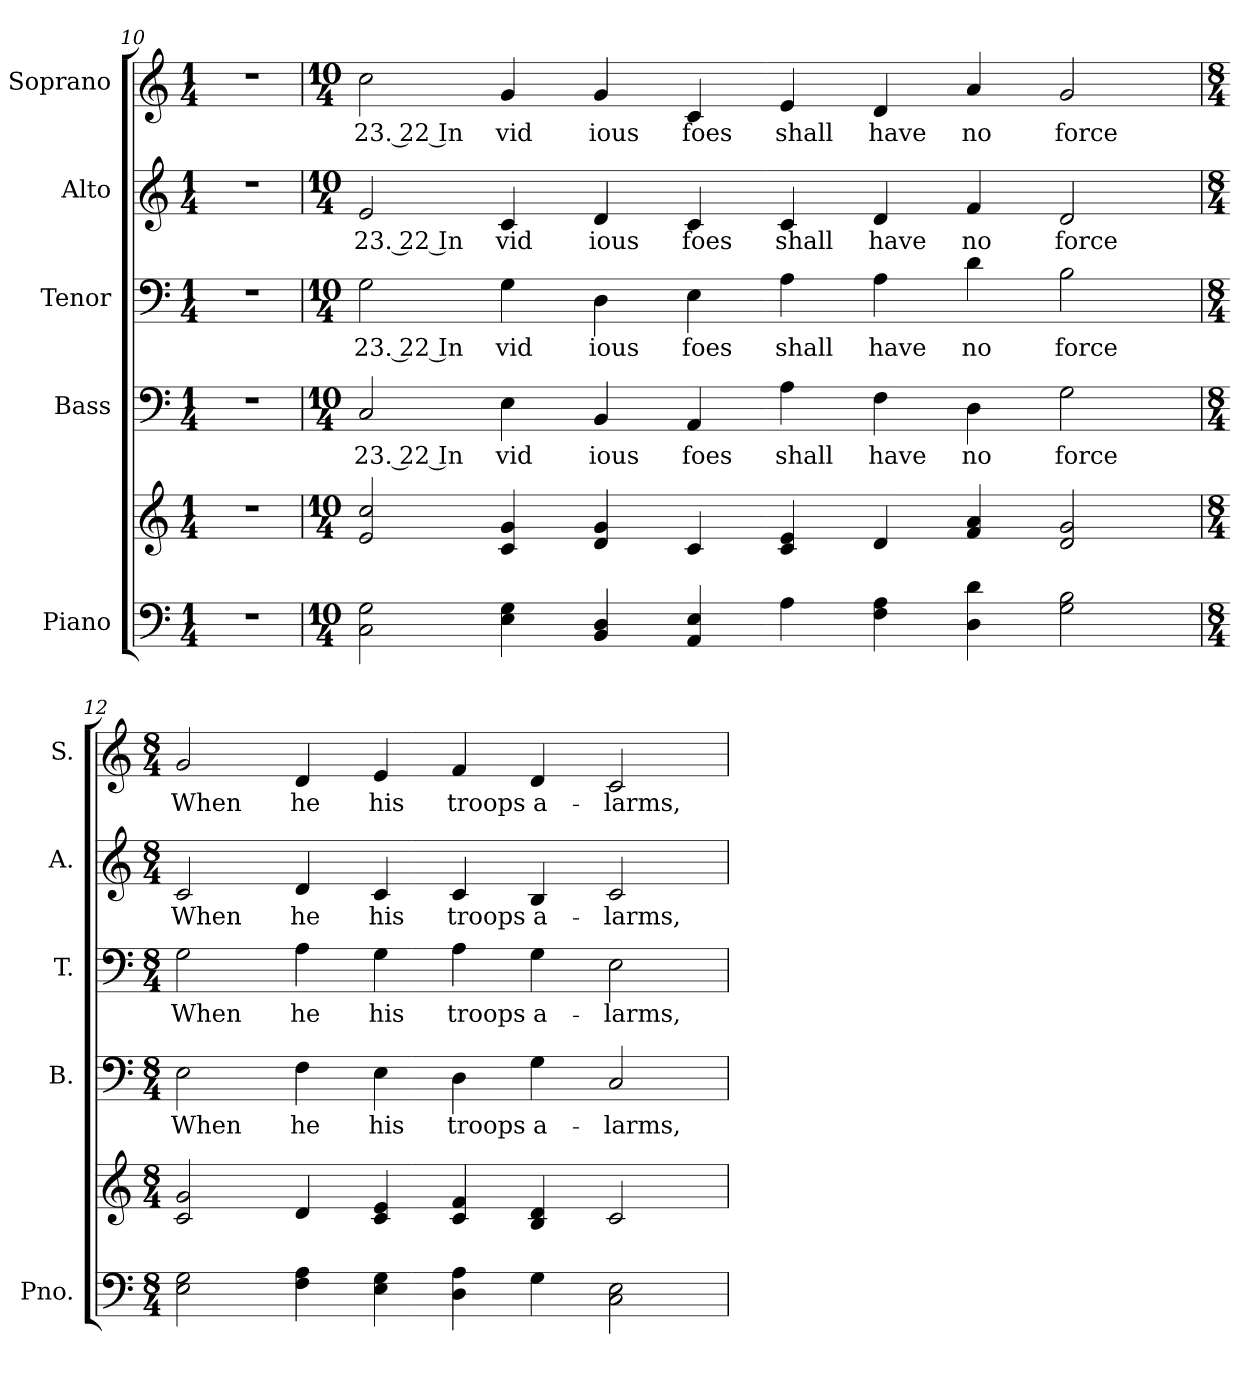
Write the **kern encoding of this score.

**kern	**kern	**kern	**text	**kern	**text	**kern	**text	**kern	**text
*part5	*part5	*part4	*part4	*part3	*part3	*part2	*part2	*part1	*part1
*staff6	*staff5	*staff4	*staff4	*staff3	*staff3	*staff2	*staff2	*staff1	*staff1
*I"Piano	*	*I"Bass	*	*I"Tenor	*	*I"Alto	*	*I"Soprano	*
*I'Pno.	*	*I'B.	*	*I'T.	*	*I'A.	*	*I'S.	*
*clefF4	*clefG2	*clefF4	*	*clefF4	*	*clefG2	*	*clefG2	*
*k[]	*k[]	*k[]	*	*k[]	*	*k[]	*	*k[]	*
*C:	*C:	*C:	*	*C:	*	*C:	*	*C:	*
*M1/4	*M1/4	*M1/4	*	*M1/4	*	*M1/4	*	*M1/4	*
=10	=10	=10	=10	=10	=10	=10	=10	=10	=10
!LO:N:vis=1	!LO:N:vis=1	!LO:N:vis=1	!	!LO:N:vis=1	!	!LO:N:vis=1	!	!LO:N:vis=1	!
4r	4r	4r	.	4r	.	4r	.	4r	.
!!LO:PB:g=z
=11	=11	=11	=11	=11	=11	=11	=11	=11	=11
*M10/4	*M10/4	*M10/4	*	*M10/4	*	*M10/4	*	*M10/4	*
!	!	!	!LO:LY:b:color=#000000	!	!	!	!	!	!
!	!	!	!	!	!LO:LY:b:color=#000000	!	!	!	!
!	!	!	!	!	!	!	!LO:LY:b:color=#000000	!	!
!	!	!	!	!	!	!	!	!	!LO:LY:b:color=#000000
2Ci\ 2Gi	2ei/ 2cci	2Ci/	23. 22 In	2Gi\	23. 22 In	2ei/	23. 22 In	2cci\	23. 22 In
!	!	!	!LO:LY:b:color=#000000	!	!	!	!	!	!
!	!	!	!	!	!LO:LY:b:color=#000000	!	!	!	!
!	!	!	!	!	!	!	!LO:LY:b:color=#000000	!	!
!	!	!	!	!	!	!	!	!	!LO:LY:b:color=#000000
4Ei\ 4Gi	4ci/ 4gi	4Ei\	vid	4Gi\	vid	4ci/	vid	4gi/	vid
!	!	!	!LO:LY:b:color=#000000	!	!	!	!	!	!
!	!	!	!	!	!LO:LY:b:color=#000000	!	!	!	!
!	!	!	!	!	!	!	!LO:LY:b:color=#000000	!	!
!	!	!	!	!	!	!	!	!	!LO:LY:b:color=#000000
4BBi/ 4Di	4di/ 4gi	4BBi/	ious	4Di\	ious	4di/	ious	4gi/	ious
!	!	!	!LO:LY:b:color=#000000	!	!	!	!	!	!
!	!	!	!	!	!LO:LY:b:color=#000000	!	!	!	!
!	!	!	!	!	!	!	!LO:LY:b:color=#000000	!	!
!	!	!	!	!	!	!	!	!	!LO:LY:b:color=#000000
4AAi/ 4Ei	4ci/	4AAi/	foes	4Ei\	foes	4ci/	foes	4ci/	foes
!	!	!	!LO:LY:b:color=#000000	!	!	!	!	!	!
!	!	!	!	!	!LO:LY:b:color=#000000	!	!	!	!
!	!	!	!	!	!	!	!LO:LY:b:color=#000000	!	!
!	!	!	!	!	!	!	!	!	!LO:LY:b:color=#000000
4Ai\	4ci/ 4ei	4Ai\	shall	4Ai\	shall	4ci/	shall	4ei/	shall
!	!	!	!LO:LY:b:color=#000000	!	!	!	!	!	!
!	!	!	!	!	!LO:LY:b:color=#000000	!	!	!	!
!	!	!	!	!	!	!	!LO:LY:b:color=#000000	!	!
!	!	!	!	!	!	!	!	!	!LO:LY:b:color=#000000
4Fi\ 4Ai	4di/	4Fi\	have	4Ai\	have	4di/	have	4di/	have
!	!	!	!LO:LY:b:color=#000000	!	!	!	!	!	!
!	!	!	!	!	!LO:LY:b:color=#000000	!	!	!	!
!	!	!	!	!	!	!	!LO:LY:b:color=#000000	!	!
!	!	!	!	!	!	!	!	!	!LO:LY:b:color=#000000
4Di\ 4di	4fi/ 4ai	4Di\	no	4di\	no	4fi/	no	4ai/	no
!	!	!	!LO:LY:b:color=#000000	!	!	!	!	!	!
!	!	!	!	!	!LO:LY:b:color=#000000	!	!	!	!
!	!	!	!	!	!	!	!LO:LY:b:color=#000000	!	!
!	!	!	!	!	!	!	!	!	!LO:LY:b:color=#000000
2Gi\ 2Bi	2di/ 2gi	2Gi\	force	2Bi\	force	2di/	force	2gi/	force
=12	=12	=12	=12	=12	=12	=12	=12	=12	=12
*M8/4	*M8/4	*M8/4	*	*M8/4	*	*M8/4	*	*M8/4	*
!	!	!	!LO:LY:b:color=#000000	!	!	!	!	!	!
!	!	!	!	!	!LO:LY:b:color=#000000	!	!	!	!
!	!	!	!	!	!	!	!LO:LY:b:color=#000000	!	!
!	!	!	!	!	!	!	!	!	!LO:LY:b:color=#000000
2Ei\ 2Gi	2ci/ 2gi	2Ei\	When	2Gi\	When	2ci/	When	2gi/	When
!	!	!	!LO:LY:b:color=#000000	!	!	!	!	!	!
!	!	!	!	!	!LO:LY:b:color=#000000	!	!	!	!
!	!	!	!	!	!	!	!LO:LY:b:color=#000000	!	!
!	!	!	!	!	!	!	!	!	!LO:LY:b:color=#000000
4Fi\ 4Ai	4di/	4Fi\	he	4Ai\	he	4di/	he	4di/	he
!	!	!	!LO:LY:b:color=#000000	!	!	!	!	!	!
!	!	!	!	!	!LO:LY:b:color=#000000	!	!	!	!
!	!	!	!	!	!	!	!LO:LY:b:color=#000000	!	!
!	!	!	!	!	!	!	!	!	!LO:LY:b:color=#000000
4Ei\ 4Gi	4ci/ 4ei	4Ei\	his	4Gi\	his	4ci/	his	4ei/	his
!	!	!	!LO:LY:b:color=#000000	!	!	!	!	!	!
!	!	!	!	!	!LO:LY:b:color=#000000	!	!	!	!
!	!	!	!	!	!	!	!LO:LY:b:color=#000000	!	!
!	!	!	!	!	!	!	!	!	!LO:LY:b:color=#000000
4Di\ 4Ai	4ci/ 4fi	4Di\	troops	4Ai\	troops	4ci/	troops	4fi/	troops
!	!	!	!LO:LY:b:color=#000000	!	!	!	!	!	!
!	!	!	!	!	!LO:LY:b:color=#000000	!	!	!	!
!	!	!	!	!	!	!	!LO:LY:b:color=#000000	!	!
!	!	!	!	!	!	!	!	!	!LO:LY:b:color=#000000
4Gi\	4Bi/ 4di	4Gi\	a-	4Gi\	a-	4Bi/	a-	4di/	a-
!	!	!	!LO:LY:b:color=#000000	!	!	!	!	!	!
!	!	!	!	!	!LO:LY:b:color=#000000	!	!	!	!
!	!	!	!	!	!	!	!LO:LY:b:color=#000000	!	!
!	!	!	!	!	!	!	!	!	!LO:LY:b:color=#000000
2Ci\ 2Ei	2ci/	2Ci/	-larms,	2Ei\	-larms,	2ci/	-larms,	2ci/	-larms,
=	=	=	=	=	=	=	=	=	=
*-	*-	*-	*-	*-	*-	*-	*-	*-	*-
